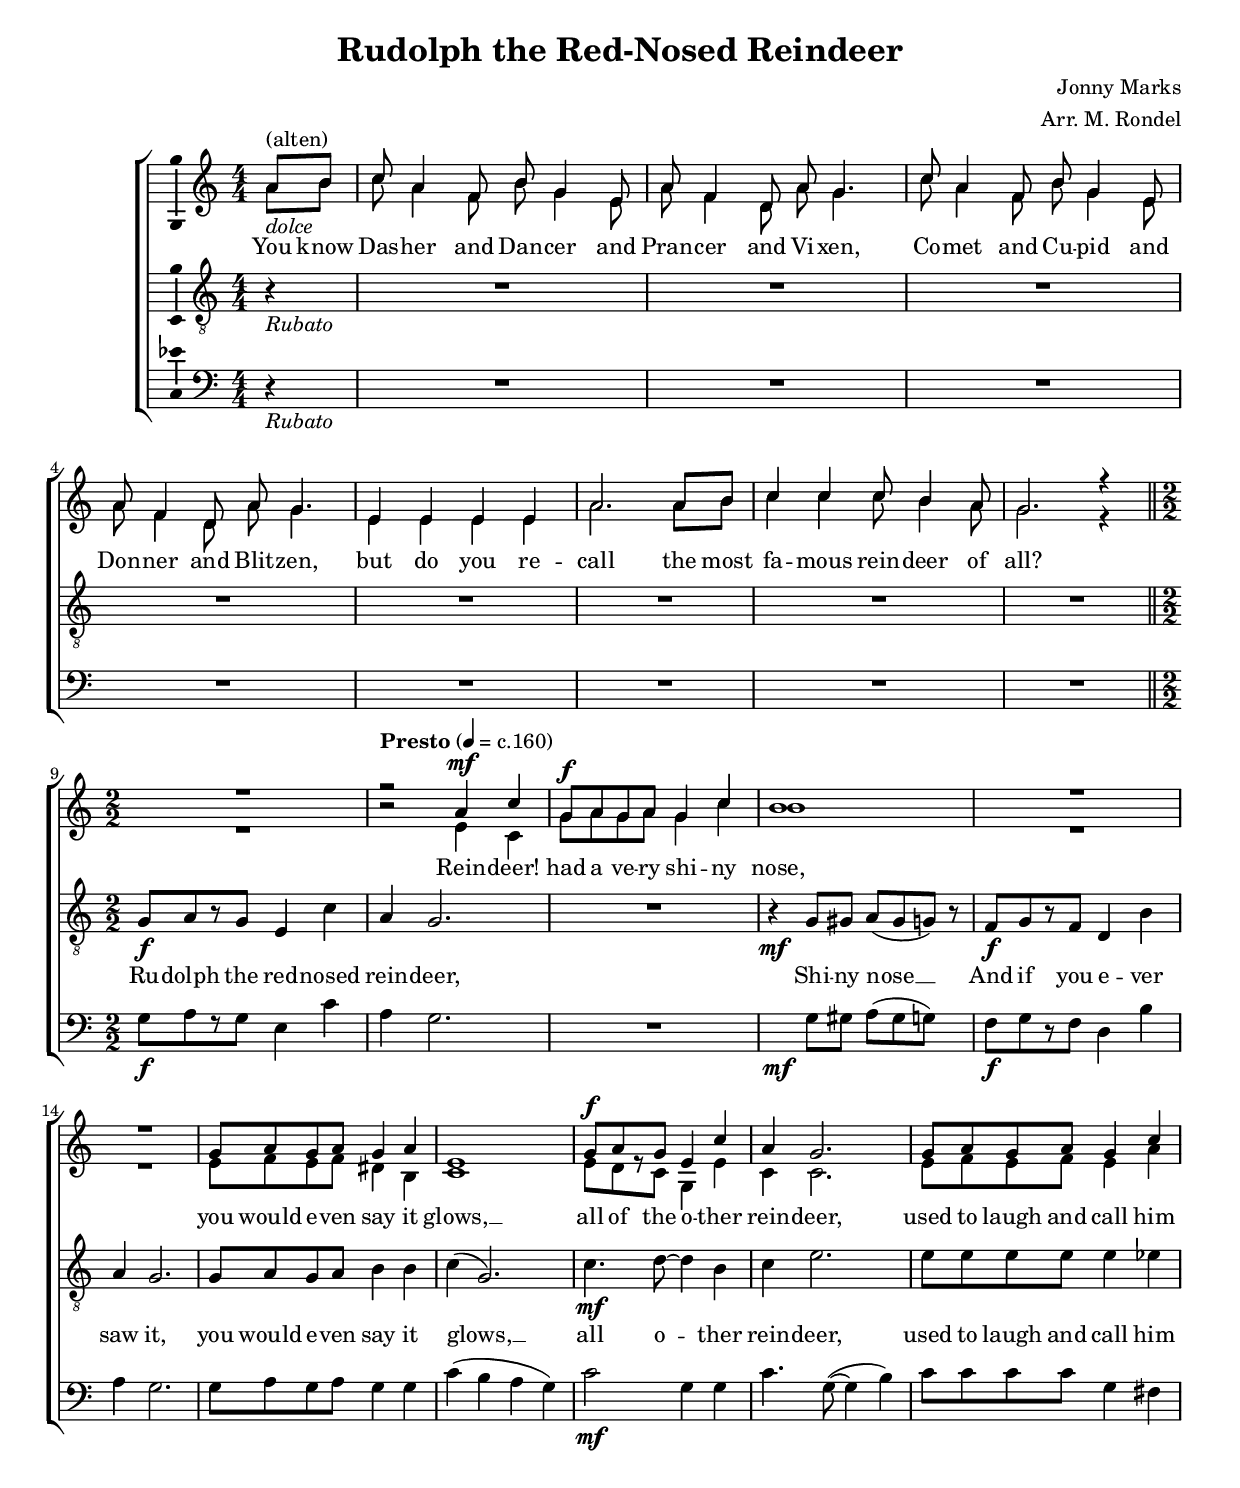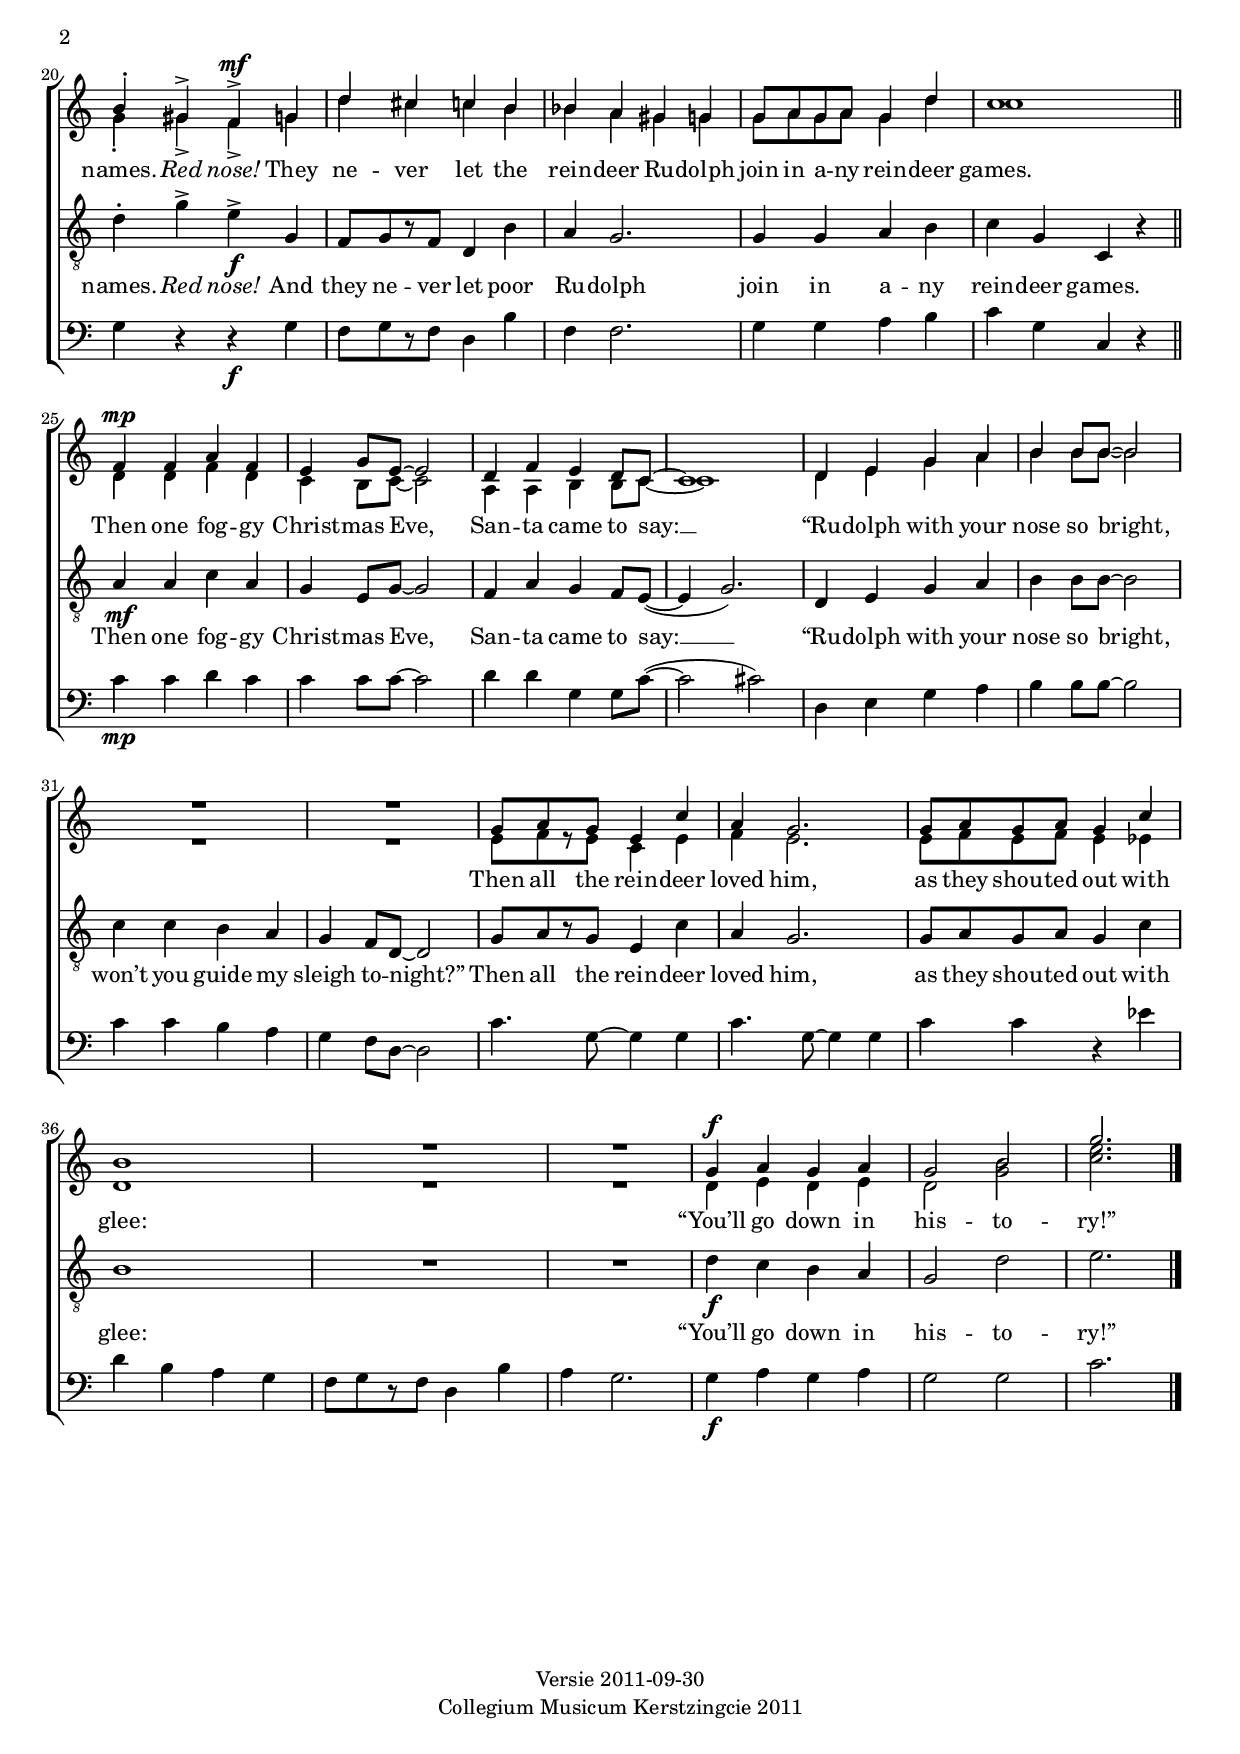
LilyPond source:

% vim: set fileformat=dos:
\version "2.12.3"

% vim: set fileformat=dos:

soprano =  \relative a' {
  \dynamicUp
  \clef "treble" \key c \major \numericTimeSignature\time 4/4 
  \partial 4 a8 _\markup{ \italic {dolce} } ^"(alten)" [ b8 ] | % 1
  c8 a4 f8 b8 g4 e8 | % 2
  a8 f4 d8 a'8 g4. | % 3
  c8 a4 f8 b8 g4 e8 | % 4
  a8 f4 d8 a'8 g4. | % 5
  e4 e4 e4 e4 | % 6
  a2. a8 [ b8 ] | % 7
  c4 c4 c8 b4 a8 | % 8
  g2. r4 \bar "||"
  | % 9
  \time 2/2  | % 9
   R1 | \barNumberCheck #10
  r2^\markup{ \bold {Presto}
    \concat {
        (
        \smaller \general-align #Y #DOWN \note #"4" #1
        " = c."
        160
        )
      }
  }
  a4\mf c4 | % 11
  | % 11
  g8 \f [ a8 g8 a8 ] g4 c4 | % 12
  b1 | % 13
  R1*2 | % 15
  g8 [ a8 g8 a8 ] g4 a4 | % 16
  e1 | % 17
  | % 17
  g8 \f [ a8 s8 g8 ] e4 c'4 | % 18
  a4 g2. | % 19
  g8 [ a8 g8 a8 ] g4 c4 | \barNumberCheck #20
  b4-. gis4-> f4->\mf g4 | % 21
  d'4 cis4 c4 b4 | % 22
  bes4 a4 gis4 g4 | % 23
  g8 [ a8 g8 a8 ] g4 d'4 | % 24
  c1 \bar "||"
  f,4 \mp f4 a4 f4 | % 26
  e4 g8 [ e8 ] ~ e2 | % 27
  d4 f4 e4 d8 [ c8 ~ ] | % 28
  c1 | % 29
  d4 e4 g4 a4 | \barNumberCheck #30
  b4 b8 [ b8 ~ ] b2 | % 31
  R1*2 | % 33
  g8 [ a8 s8 g8 ] e4 c'4 | % 34
  a4 g2. | % 35
  g8 [ a8 g8 a8 ] g4 c4 | % 36
  b1 | % 37
  R1*2 | % 39
  | % 39
  g4 \f a4 g4 a4 | \barNumberCheck #40
  g2 b2 | % 41
  g'2. \bar "|."
}

alto =  \relative a' {
  \clef "treble" \key c \major \numericTimeSignature\time 4/4 
  \partial 4 a8 _\markup{ \italic {dolce} } ^"(alten)" [ b8 ] | % 1
  c8 a4 f8 b8 g4 e8 | % 2
  a8 f4 d8 a'8 g4. | % 3
  c8 a4 f8 b8 g4 e8 | % 4
  a8 f4 d8 a'8 g4. | % 5
  e4 e4 e4 e4 | % 6
  a2. a8 [ b8 ] | % 7
  c4 c4 c8 b4 a8 | % 8
  g2. r4 \bar "||"
  | % 9
  \time 2/2  | % 9
   R1 | \barNumberCheck #10
  b2 \rest ^\markup{ \bold {Presto} } e,4 \mf c4 | % 11
  | % 11
  g'8 \f [ a8 g8 a8 ] g4 c4 | % 12
  b1 | % 13
  R1*2 | % 15
  e,8 [ f8 e8 f8 ] dis4 b4 | % 16
  c1 | % 17
  | % 17
  e8 \f [ d8 r8 c8 ] g4 e'4 | % 18
  c4 c2. | % 19
  e8 [ f8 e8 f8 ] e4 a4 | \barNumberCheck #20
  g4 _. gis4 _> f4 \mf _> g4 | % 21
  d'4 cis4 c4 b4 | % 22
  bes4 a4 gis4 g4 | % 23
  g8 [ a8 g8 a8 ] g4 d'4 | % 24
  c1 \bar "||"
  | % 25
  | % 25
  d,4 \mp d4 f4 d4 | % 26
  c4 b8 [ c8 ] ~ c2 | % 27
  a4 a4 b4 b8 [ c8 ~ ] | % 28
  c1 | % 29
  d4 e4 g4 a4 | \barNumberCheck #30
  b4 b8 [ b8 ~ ] b2 | % 31
  R1*2 | % 33
  e,8 [ f8 r8 e8 ] c4 e4 | % 34
  f4 e2. | % 35
  e8 [ f8 e8 f8 ] e4 es4 | % 36
  d1 | % 37
  R1*2 | % 39
  | % 39
  d4 \f e4 d4 e4 | \barNumberCheck #40
  d2  <g b>2 | % 41
  <c e>2. 
  \bar "|."
}

altoClean =  \relative a' {
  \clef "treble" \key c \major \numericTimeSignature\time 4/4 
  \partial 4 a8 [ b8 ] | % 1
  c8 a4 f8 b8 g4 e8 | % 2
  a8 f4 d8 a'8 g4. | % 3
  c8 a4 f8 b8 g4 e8 | % 4
  a8 f4 d8 a'8 g4. | % 5
  e4 e4 e4 e4 | % 6
  a2. a8 [ b8 ] | % 7
  c4 c4 c8 b4 a8 | % 8
  g2. r4 \bar "||"
  | % 9
  \time 2/2  | % 9
   R1 | \barNumberCheck #10
  b2 \rest e,4 c4 | % 11
  | % 11
  g'8 [ a8 g8 a8 ] g4 c4 | % 12
  b1 | % 13
  R1*2 | % 15
  e,8 [ f8 e8 f8 ] dis4 b4 | % 16
  c1 | % 17
  | % 17
  e8 [ d8 r8 c8 ] g4 e'4 | % 18
  c4 c2. | % 19
  e8 [ f8 e8 f8 ] e4 a4 | \barNumberCheck #20
  g4 _. gis4 _> f4_> g4 | % 21
  d'4 cis4 c4 b4 | % 22
  bes4 a4 gis4 g4 | % 23
  g8 [ a8 g8 a8 ] g4 d'4 | % 24
  c1 \bar "||"
  | % 25
  | % 25
  d,4 d4 f4 d4 | % 26
  c4 b8 [ c8 ] ~ c2 | % 27
  a4 a4 b4 b8 [ c8 ~ ] | % 28
  c1 | % 29
  d4 e4 g4 a4 | \barNumberCheck #30
  b4 b8 [ b8 ~ ] b2 | % 31
  R1*2 | % 33
  e,8 [ f8 r8 e8 ] c4 e4 | % 34
  f4 e2. | % 35
  e8 [ f8 e8 f8 ] e4 es4 | % 36
  d1 | % 37
  R1*2 | % 39
  | % 39
  d4 e4 d4 e4 | \barNumberCheck #40
  d2  <g b>2 | % 41
  <c e>2. 
  \bar "|."
}

tenor =  \relative g {
  \clef "treble_8" \key c \major \numericTimeSignature\time 4/4
  \partial 4 r4 -\markup{ \italic {Rubato} } | % 1
  R1*8 \bar "||"
  | % 9
  \time 2/2  | % 9
  g8 \f [ a8 r8 g8 ] e4 c'4 | \barNumberCheck #10
  a4 g2. | % 11
  R1 | % 12
  | % 12
  r4 \mf g8 [ gis8 ] a8 ( [ gis8 g8 ) ] r8 | % 13
  | % 13
  f8 \f [ g8 r8 f8 ] d4 b'4 | % 14
  a4 g2. | % 15
  g8 [ a8 g8 a8 ] b4 b4 | % 16
  c4 ( g2. ) | % 17
  | % 17
  c4. \mf d8 ~ d4 b4 | % 18
  c4 e2. | % 19
  e8 [ e8 e8 e8 ] e4 es4 | \barNumberCheck #20
  d4 -. g4 -> e4 \f -> g,4 | % 21
  f8 [ g8 r8 f8 ] d4 b'4 | % 22
  a4 g2. | % 23
  g4 g4 a4 b4 | % 24
  c4 g4 c,4 r4 \bar "||"
  | % 25
  | % 25
  a'4 \mf a4 c4 a4 | % 26
  g4 e8 [ g8 ~ ] g2 | % 27
  f4 a4 g4 f8 [ e8 ( ~ ] | % 28
  e4 g2. ) | % 29
  d4 e4 g4 a4 | \barNumberCheck #30
  b4 b8 [ b8 ~ ] b2 | % 31
  c4 c4 b4 a4 | % 32
  g4 f8 [ d8 ~ ] d2 | % 33
  g8 [ a8 r8 g8 ] e4 c'4 | % 34
  a4 g2. | % 35
  g8 [ a8 g8 a8 ] g4 c4 | % 36
  b1 | % 37
  R1*2 | % 39
  | % 39
  d4 \f c4 b4 a4 | \barNumberCheck #40
  g2 d'2 | % 41
  e2. \bar "|."
}

bass =  \relative g {
  \clef "bass" \key c \major \numericTimeSignature\time 4/4 \partial 4
  r4 -\markup{ \italic {Rubato} } | % 1
  R1*8 \bar "||"
  | % 9
  \time 2/2  | % 9
  g8 \f [ a8 r8 g8 ] e4 c'4 | \barNumberCheck #10
  a4 g2. | % 11
  R1 | % 12
  s4 \mf g8 [ gis8 ] a8 ( [ gis8 g8 ) ] s8 | % 13
  | % 13
  f8 \f [ g8 r8 f8 ] d4 b'4 | % 14
  a4 g2. | % 15
  g8 [ a8 g8 a8 ] g4 g4 | % 16
  c4 ( b4 a4 g4 ) | % 17
  | % 17
  c2 \mf g4 g4 | % 18
  c4. g8( ~ g4 b4) | % 19
  c8 c8 c8 c8 g4 fis4 | \barNumberCheck #20
  g4 r4 r4 \f g4 | % 21
  f8 [ g8 r8 f8 ] d4 b'4 | % 22
  f4 f2. | % 23
  g4 g4 a4 b4 | % 24
  c4 g4 c,4 r4 \bar "||"
  | % 25
  | % 25
  c'4 \mp c4 d4 c4 | % 26
  c4 c8 [ c8 ~ ] c2 | % 27
  d4 d4 g,4 g8 [ c8 ( ~ ] | % 28
  c2 cis2 ) | % 29
  d,4 e4 g4 a4 | \barNumberCheck #30
  b4 b8 [ b8 ~ ] b2 | % 31
  c4 c4 b4 a4 | % 32
  g4 f8 [ d8 ~ ] d2 | % 33
  c'4. g8 ~ g4 g4 | % 34
  c4. g8 ~ g4 g4 | % 35
  c4 c4 r4 es4 | % 36
  d4 b4 a4 g4 | % 37
  f8 [ g8 r8 f8 ] d4 b'4 | % 38
  a4 g2. | % 39
  | % 39
  g4 \f a4 g4 a4 | \barNumberCheck #40
  g2 g2 | % 41
  c2. \bar "|."
}

verseOne = \lyricmode {
}
verseOneSoprano =  \lyricmode { 
  You know Das -- her and Dan -- cer
  and Pran -- cer and Vi -- xen, 
  Co -- met and Cu -- pid 
  and Don -- ner and Blit -- zen, 
  but do you re -- call the most fa -- mous rein --
  deer of all? 
  Rein -- deer! had a ve -- ry shi -- ny nose, 
  you would e -- ven say it glows, __
  all of the o -- ther rein -- deer, 
  used to laugh and call him names. 
  \markup { \italic Red } \markup { \italic nose! }
  They ne -- ver let the rein -- deer Ru -- dolph 
  join in a -- ny rein -- deer games. 
  Then one fog -- gy Christ -- mas Eve,
  San -- ta came to say: __ 
  “Ru -- dolph with your nose so bright, 

  Then all the rein -- deer loved him, 
  as they shou -- ted out with glee: 

  “You’ll go down in his -- to -- ry!”
}

verseOneAlto =  \lyricmode { 
  You know Das -- her and Dan -- cer
  and Pran -- cer and Vi -- xen, 
  Co -- met and Cu -- pid 
  and Don -- ner and Blit -- zen, 
  but do you re -- call the most fa -- mous rein --
  deer of all? 
  Rein -- deer! had a ve -- ry shi -- ny nose, 
  you would e -- ven say it glows, __
  all of the o -- ther rein -- deer, 
  used to laugh and call him names. 
  \markup { \italic Red } \markup { \italic nose! }
  They ne -- ver let the rein -- deer Ru -- dolph 
  join in a -- ny rein -- deer games. 
  Then one fog -- gy Christ -- mas Eve,
  San -- ta came to say: __ 
  “Ru -- dolph with your nose so bright, 

  Then all the rein -- deer loved him, 
  as they shou -- ted out with glee: 

  “You’ll go down in his -- to -- ry!”
}

verseOneTenor = \lyricmode { 
  Ru -- dolph the red -- nosed rein -- deer, 
  Shi -- ny nose __ 
  And if you e -- ver saw it, 
  you would e -- ven say it glows, __
  all o -- ther rein -- deer, 
  used to laugh and call him names. 
  \markup { \italic Red } \markup { \italic nose! }
  And they ne -- ver let poor Ru -- dolph 
  join in a -- ny rein -- deer games. 
  Then one fog -- gy Christ -- mas Eve,
  San -- ta came to say: __ 
  “Ru -- dolph with your nose so bright, 
  won’t you guide my sleigh to -- night?” 
  Then all the rein -- deer loved him, 
  as they shou -- ted out with glee: 

  “You’ll go down in his -- to -- ry!”
}

verseOneBass = \lyricmode { 
  Ru -- dolph the red -- nosed rein -- deer, 
  Shi -- ny nose __ 
  And if you e -- ver saw it, 
  you would e -- ven say it glows, __
  all o -- ther rein -- deer, 
  used to laugh and call him names. 

  And they ne -- ver let poor Ru -- dolph 
  join in a -- ny rein -- deer games. 
  Then one fog -- gy Christ -- mas Eve,
  San -- ta came to say: __ 
  “Ru -- dolph with your nose so bright, 
  won’t you guide my sleigh to -- night?” 
  Ru -- dolph, oh Ru -- dolph,
  oh Ru -- dolph
  Doom, doom, doom, doom, doom,
  “Ru -- dolph the red -- nosed rein -- deer,
  you’ll go down in his -- to -- ry!”
}



\header {
  title = "Rudolph the Red-Nosed Reindeer"
  composer = "Jonny Marks" 
  arranger = "Arr. M. Rondel"
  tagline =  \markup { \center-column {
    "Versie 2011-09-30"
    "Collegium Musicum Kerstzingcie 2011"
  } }
}

\paper {
  ragged-bottom = ##t
}


#(set-global-staff-size 18)

\score {
  \new ChoirStaff <<
    \new Staff = "sSoprano" << 
      \new Voice = "vSoprano" { \voiceOne \soprano }
      \new Voice = "vAlto" { \voiceTwo \altoClean }
    >>
    \new Lyrics \lyricsto "vSoprano" \verseOneSoprano
    %\new Lyrics \lyricsto "vAlto" \verseOneAlto

    \new Staff = "sTenor" << 
      \new Voice = "vTenor" { \tenor }
    >>
    \new Lyrics \lyricsto "vTenor" \verseOneTenor

    \new Staff = "sBass" << 
      \new Voice = "vBass" { \bass }
    >>
    %\new Lyrics \lyricsto "vBass" \verseOne
  >>
  \midi {
    \context {
      \Score tempWholesPerMinute = #(ly:make-moment 120 4 )
    }
  }
  \layout { 
    % We can haz ambitus to display pitch range?
    \context { \Staff 
      \consists "Ambitus_engraver"
    }
    \context { \Staff
      \override VerticalAxisGroup #'minimum-Y-extent = #'(-1 . 1)
    }
    \context { \Lyrics
      \override VerticalAxisGroup #'Y-extent = #'(-0.1 . 0.1)
    }
    \context { \Lyrics
      \override VerticalAxisGroup #'minimum-Y-extent = #'(0 . 0)
    }
  }
}
